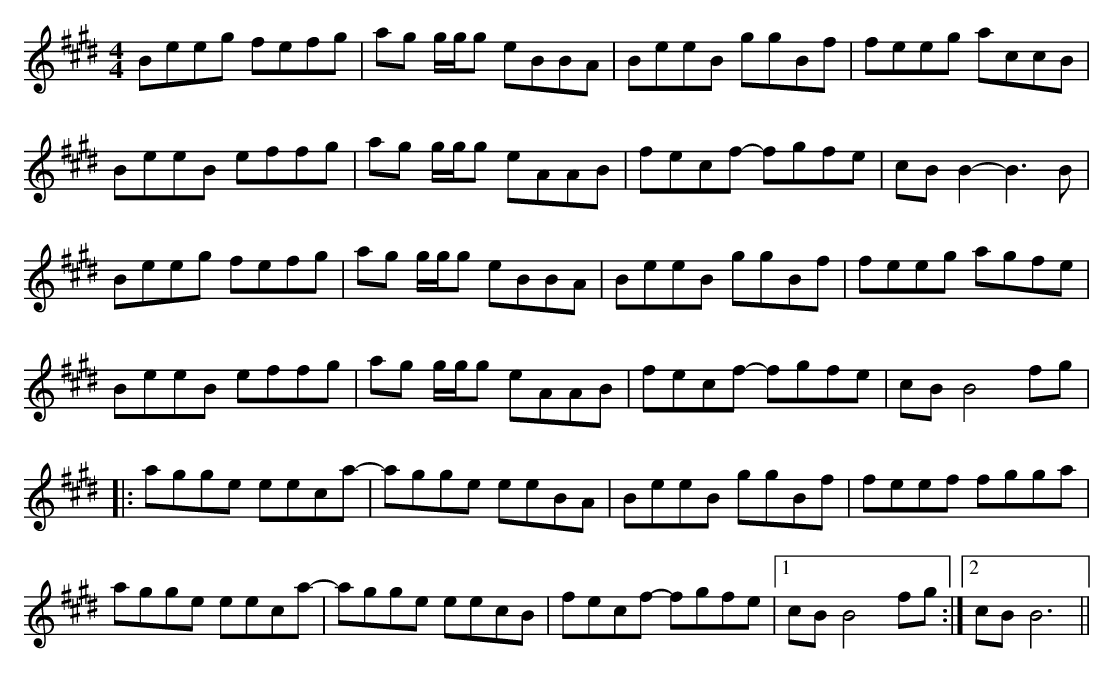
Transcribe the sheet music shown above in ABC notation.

X:1
M:4/4
K:E
Beeg fefg|ag g/g/g eBBA|BeeB ggBf|feeg accB|
BeeB effg|ag g/g/g eAAB|fecf- fgfe|cBB2- B3B|
Beeg fefg|ag g/g/g eBBA|BeeB ggBf|feeg agfe|
BeeB effg|ag g/g/g eAAB|fecf- fgfe|cBB4fg|
|:agge eeca-|agge eeBA|BeeB ggBf|feef fgga|
agge eeca-|agge eecB|fecf- fgfe|1 cBB4fg:|2 cBB6||
